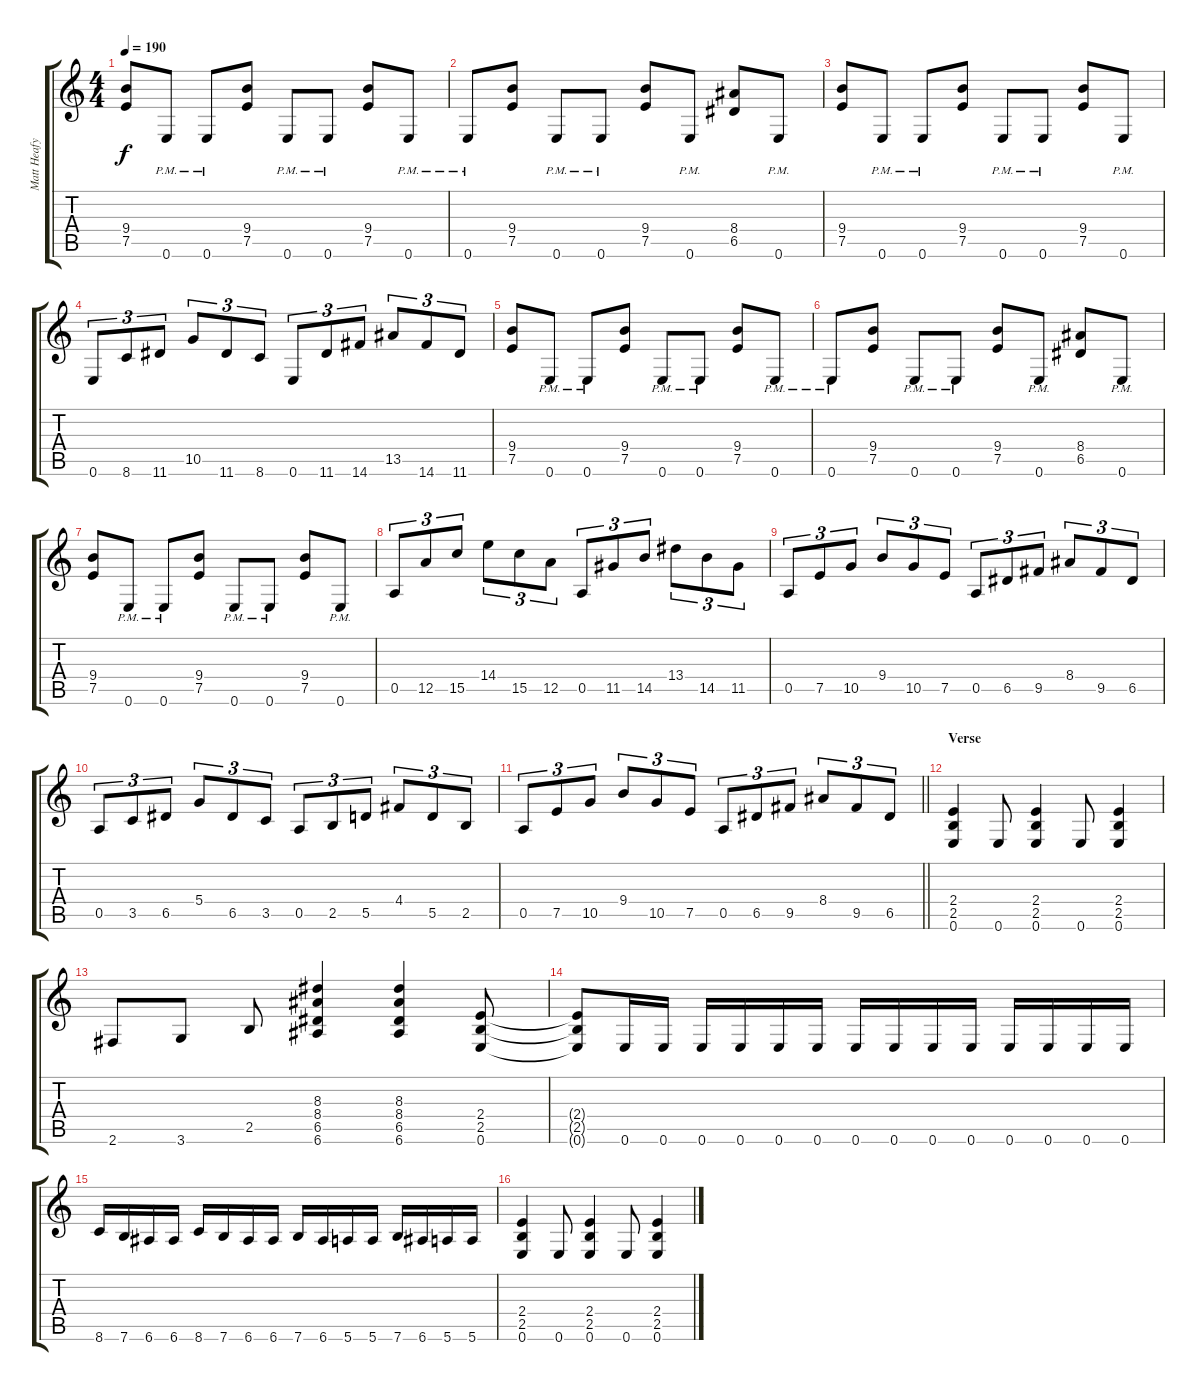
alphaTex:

\track ("Matt Heafy" "Matt Heafy") {instrument distortionguitar}
\staff {score tabs}
\tuning (E4 B3 G3 D3 A2 E2) {hide}
\ts (4 4)
\tempo 190
\clef g2
\ks c
(9.4 7.5).8{dy f} 0.6{pm}.8 0.6{pm}.8 (9.4 7.5).8 0.6{pm}.8 0.6{pm}.8 (9.4 7.5).8 0.6{pm}.8 |
0.6{pm}.8 (9.4 7.5).8 0.6{pm}.8 0.6{pm}.8 (9.4 7.5).8 0.6{pm}.8 (8.4 6.5).8 0.6{pm}.8 |
(9.4 7.5).8 0.6{pm}.8 0.6{pm}.8 (9.4 7.5).8 0.6{pm}.8 0.6{pm}.8 (9.4 7.5).8 0.6{pm}.8 |
0.6.8{tu (3 2)} 8.6.8{tu (3 2)} 11.6.8{tu (3 2)} 10.5.8{tu (3 2)} 11.6.8{tu (3 2)} 8.6.8{tu (3 2)} 0.6.8{tu (3 2)} 11.6.8{tu (3 2)} 14.6.8{tu (3 2)} 13.5.8{tu (3 2)} 14.6.8{tu (3 2)} 11.6.8{tu (3 2)} |
(9.4 7.5).8 0.6{pm}.8 0.6{pm}.8 (9.4 7.5).8 0.6{pm}.8 0.6{pm}.8 (9.4 7.5).8 0.6{pm}.8 |
0.6{pm}.8 (9.4 7.5).8 0.6{pm}.8 0.6{pm}.8 (9.4 7.5).8 0.6{pm}.8 (8.4 6.5).8 0.6{pm}.8 |
(9.4 7.5).8 0.6{pm}.8 0.6{pm}.8 (9.4 7.5).8 0.6{pm}.8 0.6{pm}.8 (9.4 7.5).8 0.6{pm}.8 |
0.5.8{tu (3 2)} 12.5.8{tu (3 2)} 15.5.8{tu (3 2)} 14.4.8{tu (3 2)} 15.5.8{tu (3 2)} 12.5.8{tu (3 2)} 0.5.8{tu (3 2)} 11.5.8{tu (3 2)} 14.5.8{tu (3 2)} 13.4.8{tu (3 2)} 14.5.8{tu (3 2)} 11.5.8{tu (3 2)} |
0.5.8{tu (3 2)} 7.5.8{tu (3 2)} 10.5.8{tu (3 2)} 9.4.8{tu (3 2)} 10.5.8{tu (3 2)} 7.5.8{tu (3 2)} 0.5.8{tu (3 2)} 6.5.8{tu (3 2)} 9.5.8{tu (3 2)} 8.4.8{tu (3 2)} 9.5.8{tu (3 2)} 6.5.8{tu (3 2)} |
0.5.8{tu (3 2)} 3.5.8{tu (3 2)} 6.5.8{tu (3 2)} 5.4.8{tu (3 2)} 6.5.8{tu (3 2)} 3.5.8{tu (3 2)} 0.5.8{tu (3 2)} 2.5.8{tu (3 2)} 5.5.8{tu (3 2)} 4.4.8{tu (3 2)} 5.5.8{tu (3 2)} 2.5.8{tu (3 2)} |
\barLineRight lightlight
0.5.8{tu (3 2)} 7.5.8{tu (3 2)} 10.5.8{tu (3 2)} 9.4.8{tu (3 2)} 10.5.8{tu (3 2)} 7.5.8{tu (3 2)} 0.5.8{tu (3 2)} 6.5.8{tu (3 2)} 9.5.8{tu (3 2)} 8.4.8{tu (3 2)} 9.5.8{tu (3 2)} 6.5.8{tu (3 2)} |
\section ("" "Verse")
(2.4 2.5 0.6).4 0.6.8 (2.4 2.5 0.6).4 0.6.8 (2.4 2.5 0.6).4 |
2.6.8 3.6.8 2.5.8 (8.3 8.4 6.5 6.6).4 (8.3 8.4 6.5 6.6).4 (2.4 2.5 0.6).8 |
(2.4{t} 2.5{t} 0.6{t}).8 0.6.16 0.6.16 0.6.16 0.6.16 0.6.16 0.6.16 0.6.16 0.6.16 0.6.16 0.6.16 0.6.16 0.6.16 0.6.16 0.6.16 |
8.6.16 7.6.16 6.6.16 6.6.16 8.6.16 7.6.16 6.6.16 6.6.16 7.6.16 6.6.16 5.6.16 5.6.16 7.6.16 6.6.16 5.6.16 5.6.16 |
(2.4 2.5 0.6).4 0.6.8 (2.4 2.5 0.6).4 0.6.8 (2.4 2.5 0.6).4
